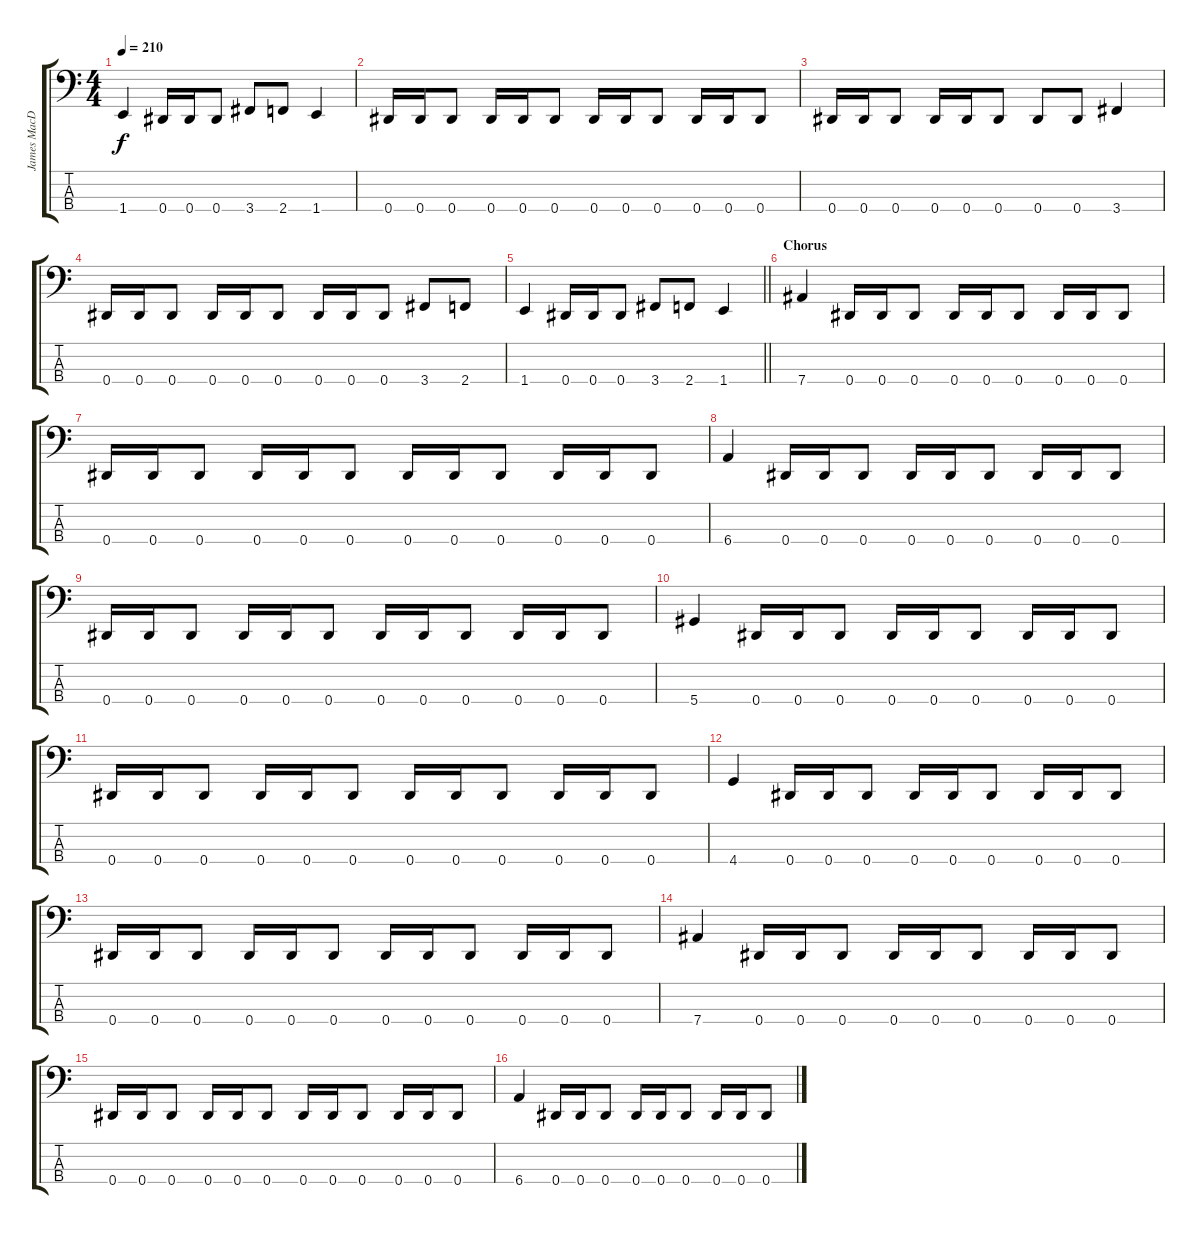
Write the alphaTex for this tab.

\track ("James MacDonough" "James MacD") {instrument electricbasspick}
\staff {score tabs}
\tuning (Gb2 Db2 Ab1 Eb1) {hide}
\ts (4 4)
\tempo 210
\clef f4
\ks c
1.4.4{dy f} 0.4.16 0.4.16 0.4.8 3.4.8 2.4.8 1.4.4 |
0.4.16 0.4.16 0.4.8 0.4.16 0.4.16 0.4.8 0.4.16 0.4.16 0.4.8 0.4.16 0.4.16 0.4.8 |
0.4.16 0.4.16 0.4.8 0.4.16 0.4.16 0.4.8 0.4.8 0.4.8 3.4.4 |
0.4.16 0.4.16 0.4.8 0.4.16 0.4.16 0.4.8 0.4.16 0.4.16 0.4.8 3.4.8 2.4.8 |
\barLineRight lightlight
1.4.4 0.4.16 0.4.16 0.4.8 3.4.8 2.4.8 1.4.4 |
\section ("" "Chorus")
7.4.4 0.4.16 0.4.16 0.4.8 0.4.16 0.4.16 0.4.8 0.4.16 0.4.16 0.4.8 |
0.4.16 0.4.16 0.4.8 0.4.16 0.4.16 0.4.8 0.4.16 0.4.16 0.4.8 0.4.16 0.4.16 0.4.8 |
6.4.4 0.4.16 0.4.16 0.4.8 0.4.16 0.4.16 0.4.8 0.4.16 0.4.16 0.4.8 |
0.4.16 0.4.16 0.4.8 0.4.16 0.4.16 0.4.8 0.4.16 0.4.16 0.4.8 0.4.16 0.4.16 0.4.8 |
5.4.4 0.4.16 0.4.16 0.4.8 0.4.16 0.4.16 0.4.8 0.4.16 0.4.16 0.4.8 |
0.4.16 0.4.16 0.4.8 0.4.16 0.4.16 0.4.8 0.4.16 0.4.16 0.4.8 0.4.16 0.4.16 0.4.8 |
4.4.4 0.4.16 0.4.16 0.4.8 0.4.16 0.4.16 0.4.8 0.4.16 0.4.16 0.4.8 |
0.4.16 0.4.16 0.4.8 0.4.16 0.4.16 0.4.8 0.4.16 0.4.16 0.4.8 0.4.16 0.4.16 0.4.8 |
7.4.4 0.4.16 0.4.16 0.4.8 0.4.16 0.4.16 0.4.8 0.4.16 0.4.16 0.4.8 |
0.4.16 0.4.16 0.4.8 0.4.16 0.4.16 0.4.8 0.4.16 0.4.16 0.4.8 0.4.16 0.4.16 0.4.8 |
6.4.4 0.4.16 0.4.16 0.4.8 0.4.16 0.4.16 0.4.8 0.4.16 0.4.16 0.4.8
